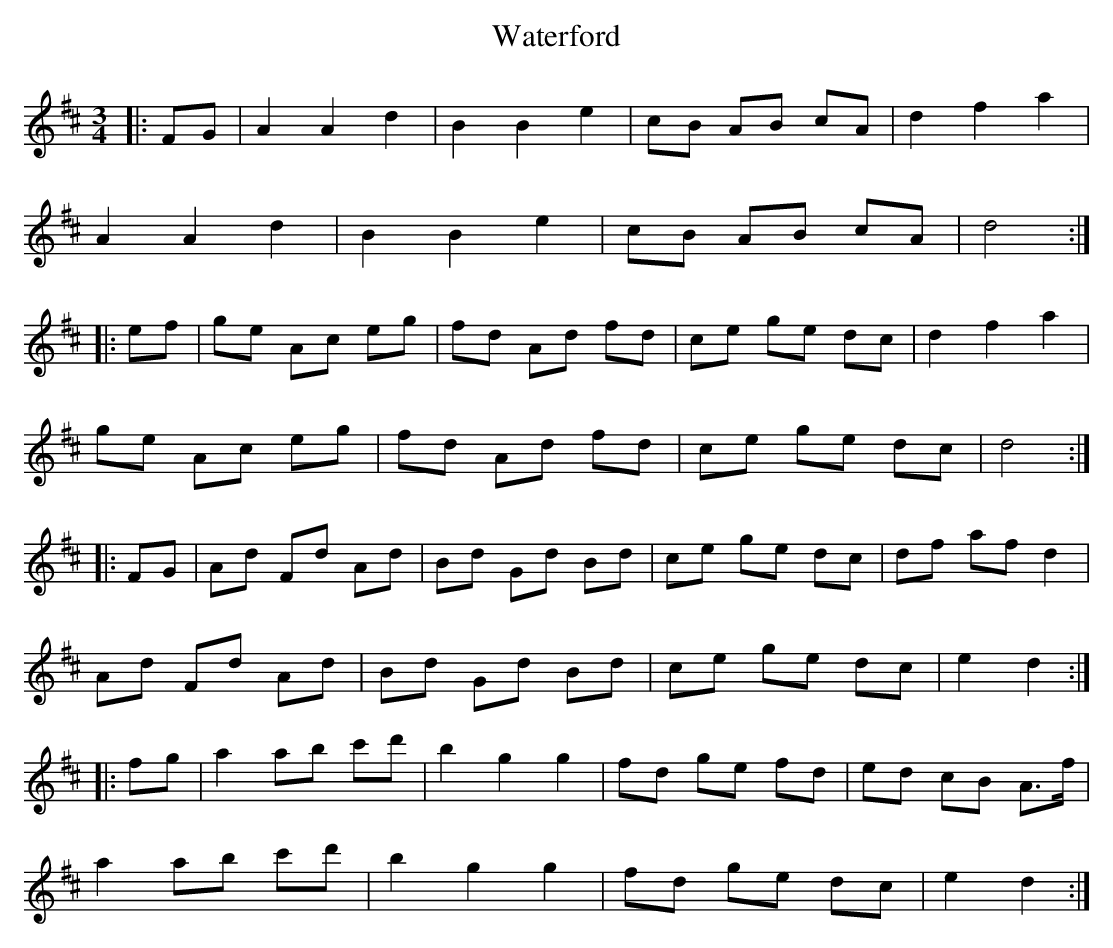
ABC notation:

X:1
T: Waterford
M: 3/4
L: 1/8
K: Dmaj
|:FG|A2 A2 d2|B2 B2 e2|cB AB cA|d2 f2 a2|
A2 A2 d2|B2 B2 e2|cB AB cA|d4:|
|:ef|ge Ac eg|fd Ad fd|ce ge dc|d2 f2 a2|
ge Ac eg|fd Ad fd|ce ge dc|d4:|
|:FG|Ad Fd Ad|Bd Gd Bd|ce ge dc|df af d2|
Ad Fd Ad|Bd Gd Bd|ce ge dc|e2 d2:|
|:fg|a2 ab c'd'|b2 g2 g2|fd ge fd|ed cB A>f|
a2 ab c'd'|b2 g2 g2|fd ge dc|e2 d2:|
